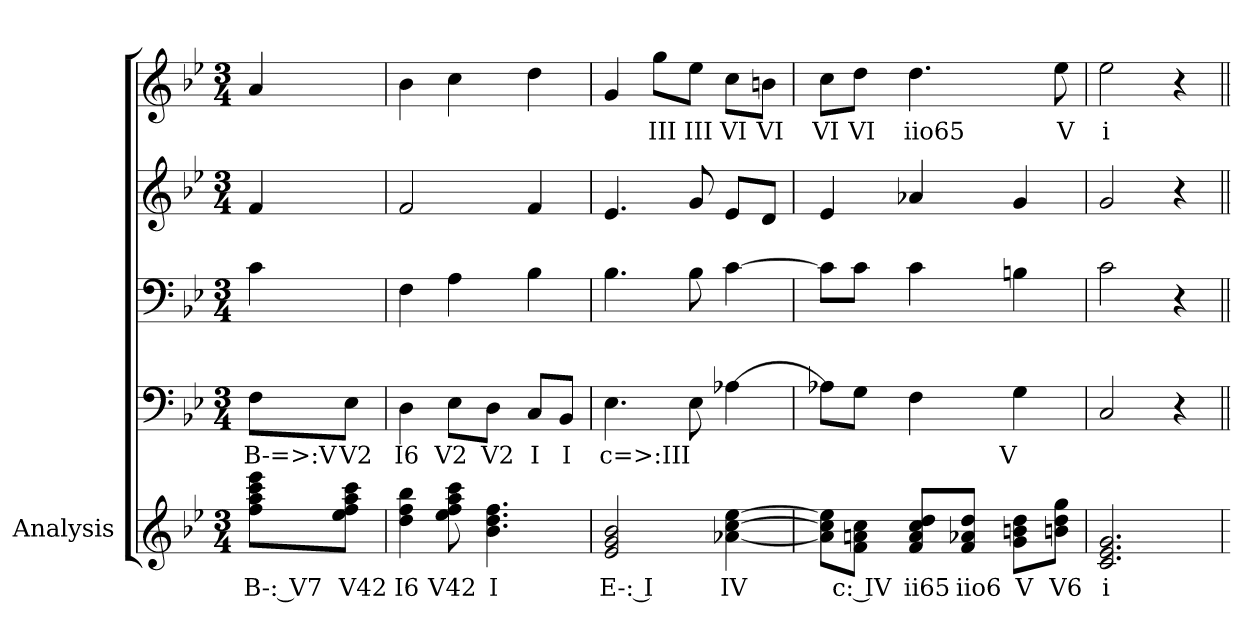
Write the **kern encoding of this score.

**kern	**text	**kern	**text	**kern	**kern	**kern	**text
*part5	*part5	*part4	*part4	*part3	*part2	*part1	*part1
*staff5	*staff5	*staff4	*staff4	*staff3	*staff2	*staff1	*staff1
*I"Analysis	*	*	*	*	*	*	*
*	*	*clefF4	*	*clefF4	*clefG2	*clefG2	*
*k[b-e-]	*	*k[b-e-]	*	*k[b-e-]	*k[b-e-]	*k[b-e-]	*
*M3/4	*	*M3/4	*	*M3/4	*M3/4	*M3/4	*
=	=	=	=	=	=	=	=
8ff 8aa 8ccc 8eee-L	B-: V7	8FL	B-=>:V	4c	4f	4a	.
8ee- 8ff 8aa 8cccJ	V42	8E-J	V2	.	.	.	.
=1	=1	=1	=1	=1	=1	=1	=1
4dd 4ff 4bb-	I6	4D	I6	4F	2f	4b-	.
8ee- 8ff 8aa 8ccc	V42	8E-L	V2	4A	.	4cc	.
4.b- 4.dd 4.ff	I	8DJ	V2	.	.	.	.
.	.	8CL	I	4B-	4f	4dd	.
.	.	8BB-J	I	.	.	.	.
=2	=2	=2	=2	=2	=2	=2	=2
2e- 2g 2b-	E-: I	4.E-	c=>:III	4.B-	4.e-	4g	.
.	.	.	.	.	.	8ggL	III
.	.	8E-	.	8B-	8g	8ee-J	III
[4a-X [4cc [4ee-	IV	[4A-X	.	[4c	8e-L	8ccL	VI
.	.	.	.	.	8dJ	8bnJ	VI
=3	=3	=3	=3	=3	=3	=3	=3
8a-] 8cc] 8ee-]L	.	8A-XL]	.	8cL]	4e-	8ccL	VI
8f 8an 8ccJ	c: IV	8GJ	.	8cJ	.	8ddJ	VI
8f 8a 8cc 8ddL	ii65	4F	.	4c	4a-X	4.dd	iio65
8f 8a-X 8ddJ	iio6	.	.	.	.	.	.
8g 8bn 8ddL	V	4G	V	4Bn	4g	.	.
8bn 8dd 8ggJ	V6	.	.	.	.	8ee-	V
=4	=4	=4	=4	=4	=4	=4	=4
2.c 2.e- 2.g	i	2C	.	2c	2g	2ee-	i
.	.	4r	.	4r	4r	4r	.
=	=||	=||	=||	=||	=||	=||	=||
*-	*-	*-	*-	*-	*-	*-	*-
